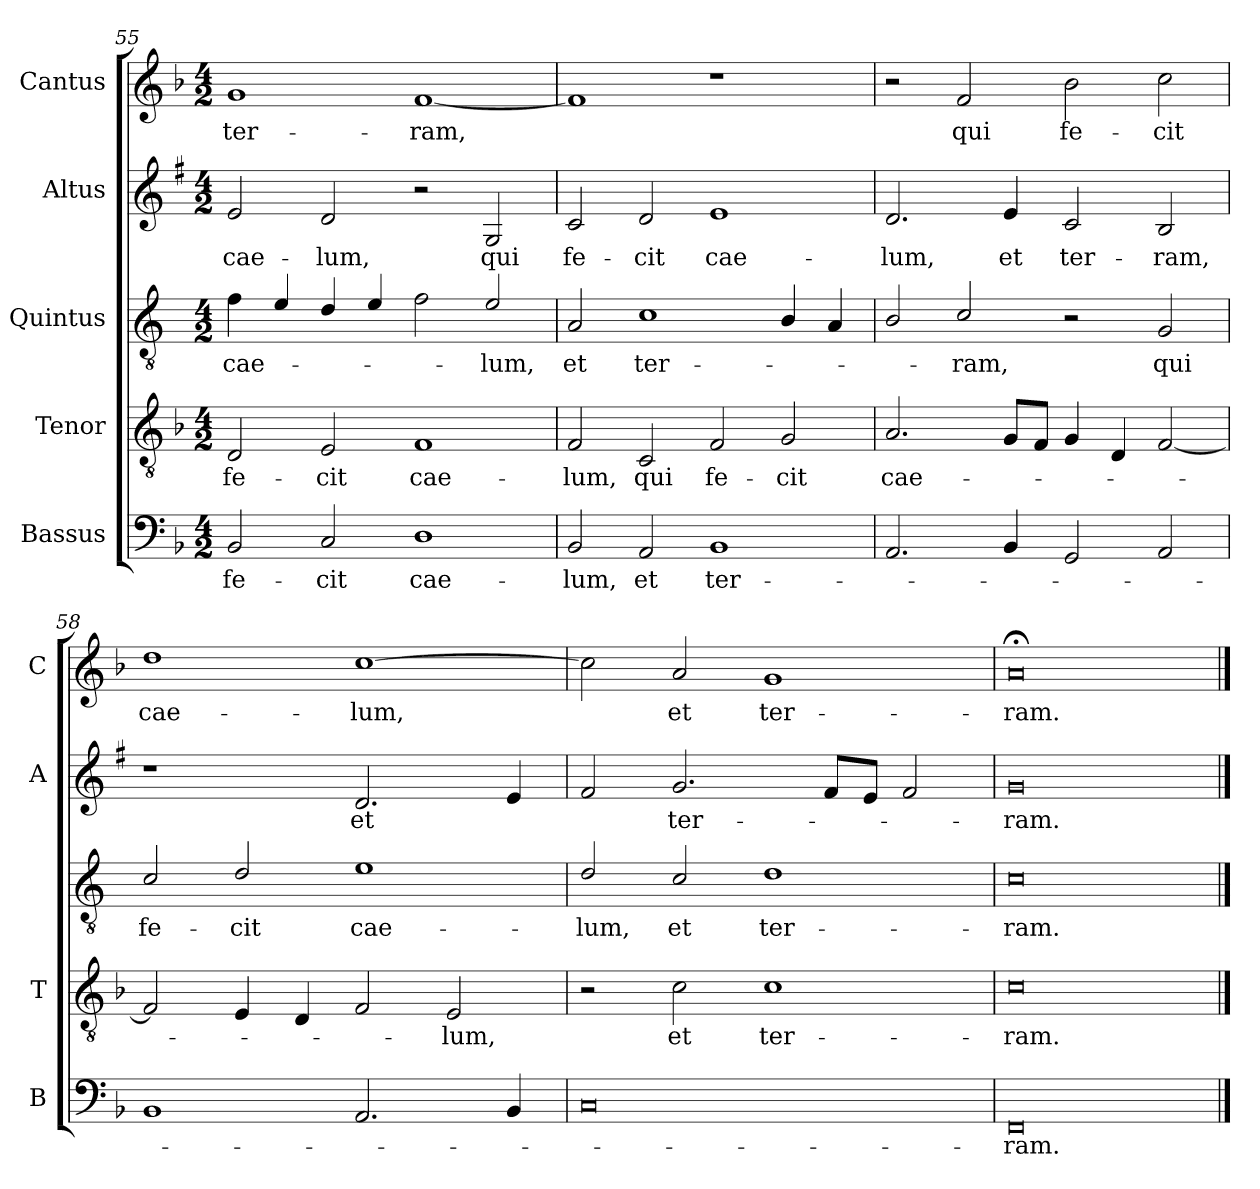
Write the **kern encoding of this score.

**kern	**text	**kern	**text	**kern	**text	**kern	**text	**kern	**text
*part5	*part5	*part4	*part4	*part3	*part3	*part2	*part2	*part1	*part1
*staff5	*staff5	*staff4	*staff4	*staff3	*staff3	*staff2	*staff2	*staff1	*staff1
*I"Bassus	*	*I"Tenor	*	*I"Quintus	*	*I"Altus	*	*I"Cantus	*
*I'B	*	*I'T	*	*	*	*I'A	*	*I'C	*
*clefF4	*	*clefGv2	*	*clefGv2	*	*clefG2	*	*clefG2	*
*	*	*	*	*ITrd4c7	*	*ITrd1c2	*	*	*
*k[b-]	*	*k[b-]	*	*k[b-]	*	*k[b-]	*	*k[b-]	*
*F:	*	*F:	*	*F:	*	*F:	*	*F:	*
*M4/2	*	*M4/2	*	*M4/2	*	*M4/2	*	*M4/2	*
=55	=55	=55	=55	=55	=55	=55	=55	=55	=55
!	!LO:LY:b	!	!LO:LY:b	!	!LO:LY:b	!	!LO:LY:b	!	!LO:LY:b
2BB-/	fe-	2D/	fe-	4B-\	cae-	2d/	cae-	1g	ter-
.	.	.	.	4A/	.	.	.	.	.
!	!LO:LY:b	!	!LO:LY:b	!	!	!	!LO:LY:b	!	!
2C/	-cit	2E/	-cit	4G/	.	2c/	-lum,	.	.
.	.	.	.	4A/	.	.	.	.	.
!	!LO:LY:b	!	!LO:LY:b	!	!	!	!	!	!LO:LY:b
1D	cae-	1F	cae-	2B-\	.	2r	.	[1f	-ram,
!	!	!	!	!	!LO:LY:b	!	!LO:LY:b	!	!
.	.	.	.	2A/	-lum,	2F/	qui	.	.
=56	=56	=56	=56	=56	=56	=56	=56	=56	=56
!	!LO:LY:b	!	!LO:LY:b	!	!LO:LY:b	!	!LO:LY:b	!	!
2BB-/	-lum,	2F/	-lum,	2D/	et	2B-/	fe-	1f]	.
!	!LO:LY:b	!	!LO:LY:b	!	!LO:LY:b	!	!LO:LY:b	!	!
2AA/	et	2C/	qui	1F	ter-	2c/	-cit	.	.
!	!LO:LY:b	!	!LO:LY:b	!	!	!	!LO:LY:b	!	!
1BB-	ter-	2F/	fe-	.	.	1d	cae-	1r	.
!	!	!	!LO:LY:b	!	!	!	!	!	!
.	.	2G/	-cit	4E/	.	.	.	.	.
.	.	.	.	4D/	.	.	.	.	.
=57	=57	=57	=57	=57	=57	=57	=57	=57	=57
!	!	!	!LO:LY:b	!	!	!	!LO:LY:b	!	!
2.AA/	.	2.A/	cae-	2E/	.	2.c/	-lum,	2r	.
!	!	!	!	!	!LO:LY:b	!	!	!	!LO:LY:b
.	.	.	.	2F/	-ram,	.	.	2f/	qui
!	!	!	!	!	!	!	!LO:LY:b	!	!
4BB-/	.	8G/L	.	.	.	4d/	et	.	.
.	.	8F/J	.	.	.	.	.	.	.
!	!	!	!	!	!	!	!LO:LY:b	!	!LO:LY:b
2GG/	.	4G/	.	2r	.	2B-/	ter-	2b-\	fe-
.	.	4D/	.	.	.	.	.	.	.
!	!	!	!	!	!LO:LY:b	!	!LO:LY:b	!	!LO:LY:b
2AA/	.	[2F/	.	2C/	qui	2A/	-ram,	2cc\	-cit
=58	=58	=58	=58	=58	=58	=58	=58	=58	=58
!	!	!	!	!	!LO:LY:b	!	!	!	!LO:LY:b
1BB-	.	2F/]	.	2F/	fe-	1r	.	1dd	cae-
!	!	!	!	!	!LO:LY:b	!	!	!	!
.	.	4E/	.	2G/	-cit	.	.	.	.
.	.	4D/	.	.	.	.	.	.	.
!	!	!	!	!	!LO:LY:b	!	!LO:LY:b	!	!LO:LY:b
2.AA/	.	2F/	.	1A	cae-	2.c/	et	[1cc	-lum,
!	!	!	!LO:LY:b	!	!	!	!	!	!
.	.	2E/	-lum,	.	.	.	.	.	.
4BB-/	.	.	.	.	.	4d/	.	.	.
=59	=59	=59	=59	=59	=59	=59	=59	=59	=59
!	!	!	!	!	!LO:LY:b	!	!	!	!
0C	.	2r	.	2G/	-lum,	2e/	.	2cc\]	.
!	!	!	!LO:LY:b	!	!LO:LY:b	!	!LO:LY:b	!	!LO:LY:b
.	.	2c\	et	2F/	et	2.f/	ter-	2a/	et
!	!	!	!LO:LY:b	!	!LO:LY:b	!	!	!	!LO:LY:b
.	.	1c	ter-	1G	ter-	.	.	1g	ter-
.	.	.	.	.	.	8e/L	.	.	.
.	.	.	.	.	.	8d/J	.	.	.
.	.	.	.	.	.	2e/	.	.	.
=60	=60	=60	=60	=60	=60	=60	=60	=60	=60
!	!LO:LY:b	!	!LO:LY:b	!	!LO:LY:b	!	!LO:LY:b	!	!LO:LY:b
0FF	-ram.	0c	-ram.	0F	-ram.	0f	-ram.	0a;<	-ram.
==	==	==	==	==	==	==	==	==	==
*-	*-	*-	*-	*-	*-	*-	*-	*-	*-
